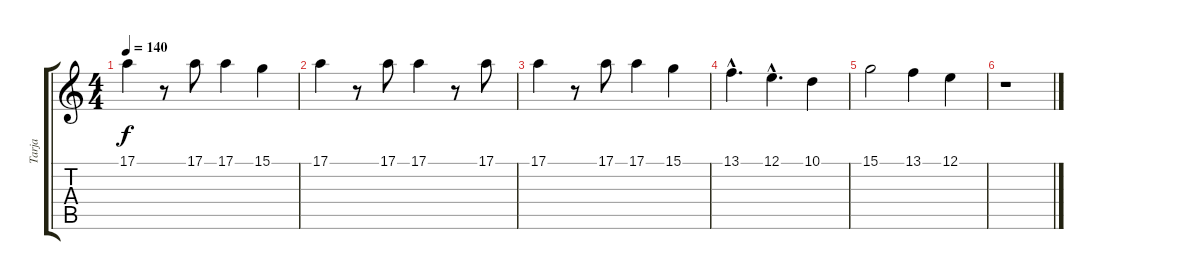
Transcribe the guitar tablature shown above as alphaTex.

\track ("Tarja" "Tarja") {instrument lead6voice}
\staff {score tabs}
\tuning (E4 B3 G3 D3 A2 E2) {hide}
\ts (4 4)
\tempo 140
\clef g2
\ks c
17.1.4{dy f} r.8 17.1.8 17.1.4 15.1.4 |
17.1.4 r.8 17.1.8 17.1.4 r.8 17.1.8 |
17.1.4 r.8 17.1.8 17.1.4 15.1.4 |
13.1{hac}.4{d} 12.1{hac}.4{d} 10.1.4 |
15.1.2 13.1.4 12.1.4 |
r.1
